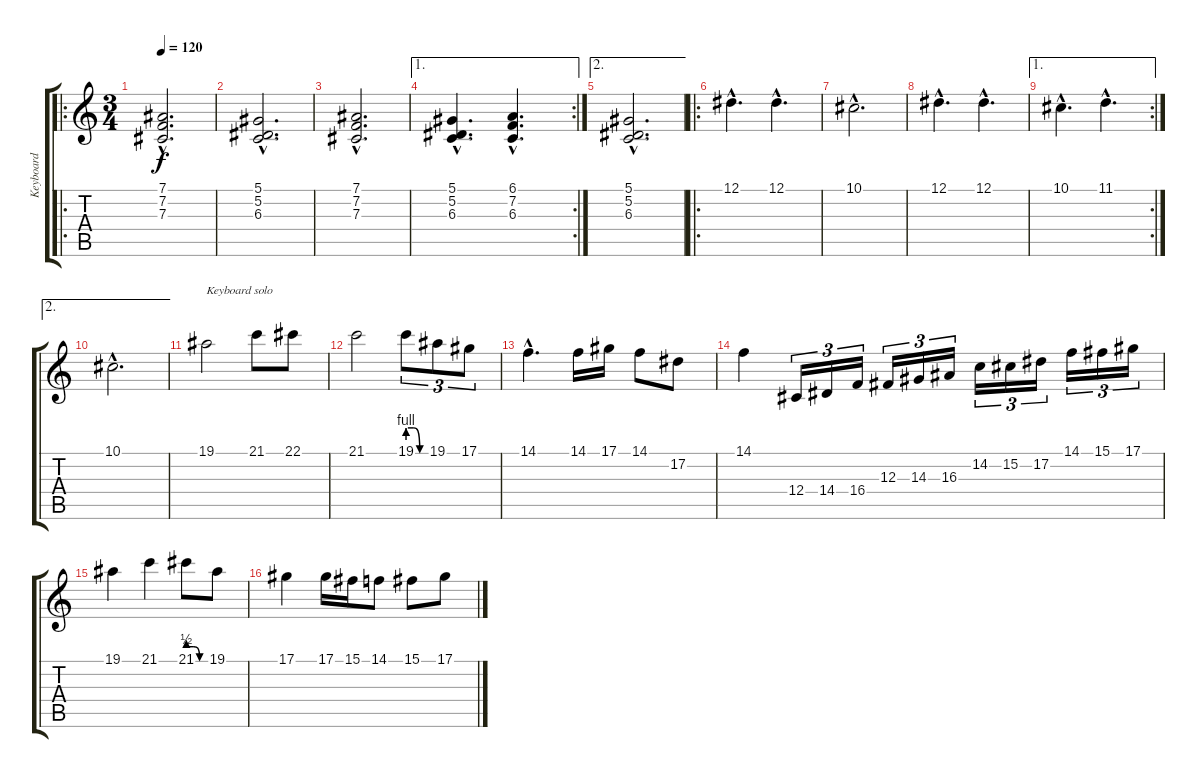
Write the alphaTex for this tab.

\track ("Keyboard" "Keyboard") {instrument stringensemble1}
\staff {score tabs}
\tuning (Eb4 Bb3 Gb3 Db3 Ab2 Eb2) {hide}
\ro
\ts (3 4)
\tempo 120
\clef g2
\ks c
(7.1{hac} 7.2{hac} 7.3{hac}).2{d dy f} |
(5.1{hac} 5.2{hac} 6.3{hac}).2{d} |
(7.1{hac} 7.2{hac} 7.3{hac}).2{d} |
\ae 1
\rc 2
(5.1{hac} 5.2{hac} 6.3{hac}).4{d} (6.1{hac} 7.2{hac} 6.3{hac}).4{d} |
\ae 2
(5.1{hac} 5.2{hac} 6.3{hac}).2{d} |
\ro
12.1{hac}.4{d} 12.1{hac}.4{d} |
10.1{hac}.2{d} |
12.1{hac}.4{d} 12.1{hac}.4{d} |
\ae 1
\rc 2
10.1{hac}.4{d} 11.1{hac}.4{d} |
\ae 2
10.1{hac}.2{d} |
19.1.2{txt "Keyboard solo" volume 13} 21.1.8 22.1.8 |
21.1.2 19.1{be (custom 0 4 20 4 40 0 60 0)}.8{tu (3 2)} 19.1.8{tu (3 2)} 17.1.8{tu (3 2)} |
14.1{hac}.4{d} 14.1.16 17.1.16 14.1.8 17.2.8 |
14.1.4 12.4.16{tu (3 2)} 14.4.16{tu (3 2)} 16.4.16{tu (3 2)} 12.3.16{tu (3 2)} 14.3.16{tu (3 2)} 16.3.16{tu (3 2)} 14.2.16{tu (3 2)} 15.2.16{tu (3 2)} 17.2.16{tu (3 2)} 14.1.16{tu (3 2)} 15.1.16{tu (3 2)} 17.1.16{tu (3 2)} |
19.1.4 21.1.4 21.1{be (custom 0 2 20 2 40 0 60 0)}.8 19.1.8 |
17.1.4 17.1.16 15.1.16 14.1.8 15.1.8 17.1.8
